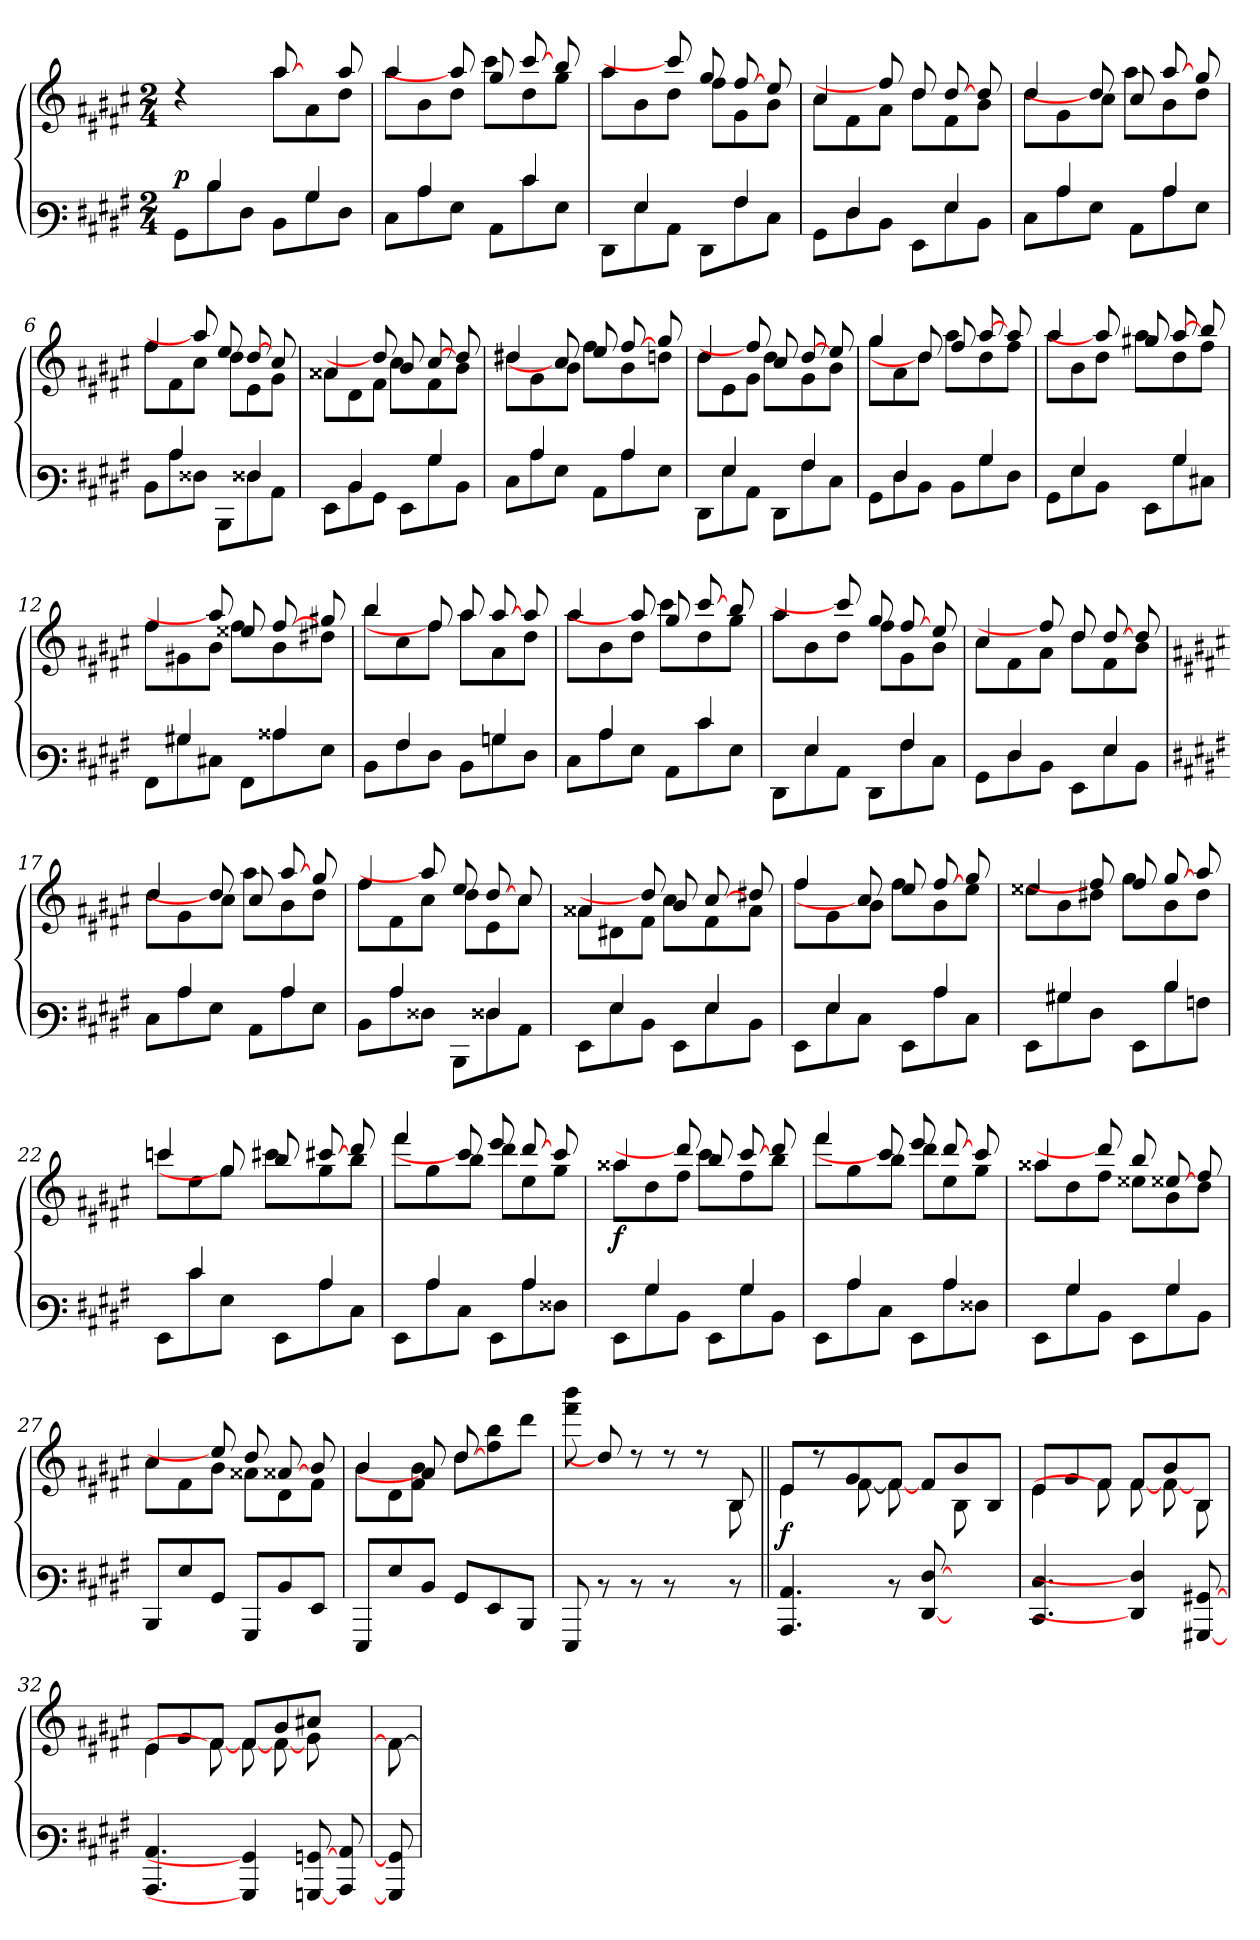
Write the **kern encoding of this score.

**kern	**kern	**dynam
*part1	*part1	*part1
*staff2	*staff1	*staff1/2
*clefF3	*clefG3	*
*k[f#c#g#d#a#]	*k[f#c#g#d#a#]	*
*M2/4	*M2/4	*
=1	=1	=1
*^	*^	*
!	!	!	!	!LO:DY:a=2
8ryy	8BB\L	4rb	4.ryy	p
4d#/	8d#\	.	.	.
.	8F#\J	8ryy	.	.
8ryy	8D#\L	[8ff#/	8ff#\L	.
4B/	8B\	8ryy	8f#\	.
.	8F#\J	8ff#/	8b\J	.
=2	=2	=2	=2	=2
8ryy	8E\L	4ff#/	8ff#\L	.
4c#/	8c#\	.	8g#\	.
.	8G#\J	8ff#/]	8b\J	.
8ryy	8C#\L	8ee/	8aa#\L	.
4e/	8e\	[8aa#/	8b\	.
.	8G#\J	8gg#/	8ee\J	.
=3	=3	=3	=3	=3
8ryy	8FF#\L	4ff#/	8ff#\L	.
4G#/	8G#\	.	8g#\	.
.	8C#\J	8aa#/]	8b\J	.
8ryy	8FF#\L	8ee/	8dd#\L	.
4A#/	8A#\	[8dd#/	8e\	.
.	8E\J	8cc#/	8g#\J	.
=4	=4	=4	=4	=4
8ryy	8BB\L	4a#/	8a#\L	.
4F#/	8F#\	.	8d#\	.
.	8D#\J	8dd#/]	8f#\J	.
8ryy	8GG#\L	8b/	8b\L	.
4G#/	8G#\	[8b/	8d#\	.
.	8D#\J	8b/	8g#\J	.
!!LO:LB:g=z	!!
=5	=5	=5	=5	=5
8ryy	8E\L	4b/	8b\L	.
4c#/	8c#\	.	8e\	.
.	8G#\J	8b/]	8a#\J	.
8ryy	8C#\L	8a#/	8ff#\L	.
4c#/	8c#\	[8ff#/	8g#\	.
.	8G#\J	8ee/	8b\J	.
=6	=6	=6	=6	=6
8ryy	8D#\L	4dd#/	8dd#\L	.
4c#/	8c#\	.	8d#\	.
.	8F##X\J	8ff#/]	8a#\J	.
8ryy	8DD#\L	8cc#/	8b\L	.
4F##X/	8F##X\	[8b/	8c#\	.
.	8C#\J	8a#/	8e\J	.
=7	=7	=7	=7	=7
8ryy	8GG#\L	4f##X/	8f##X\L	.
4D#/	8D#\	.	8B\	.
.	8BB\J	8b/]	8d#\J	.
8ryy	8GG#\L	8g#/	8a#\L	.
4B/	8B\	[8a#/	8d#\	.
.	8D#\J	8b/	8g#\J	.
=8	=8	=8	=8	=8
8ryy	8E\L	4b#X/	8b#X\L	.
4c#/	8c#\	.	8e\	.
.	8G#\J	8a#/]	8g#\J	.
8ryy	8C#\L	8cc#/	8dd#\L	.
4c#/	8c#\	[8dd#/	8g#\	.
.	8G#\J	8ee/	8bn\J	.
!!LO:LB:g=z	!!
=9	=9	=9	=9	=9
8ryy	8FF#\L	4b/	8b\L	.
4G#/	8G#\	.	8c#\	.
.	8C#\J	8dd#/]	8e\J	.
8ryy	8FF#\L	8a#/	8b\L	.
4A#/	8A#\	[8b/	8e\	.
.	8E\J	8cc#/	8g#\J	.
=10	=10	=10	=10	=10
8ryy	8BB\L	4ee/	8ee\L	.
4F#/	8F#\	.	8f#\	.
.	8D#\J	8b/]	8b\J	.
8ryy	8D#\L	8dd#/	8ff#\L	.
4B/	8B\	[8ff#/	8b\	.
.	8F#\J	8ff#/	8dd#\J	.
=11	=11	=11	=11	=11
8ryy	8BB\L	4ff#/	8ff#\L	.
4G#/	8G#\	.	8g#\	.
.	8D#\J	8ff#/]	8b\J	.
8ryy	8GG#\L	8ee#X/	8ff#\L	.
4B/	8B\	[8ff#/	8b\	.
.	8E#X\J	8gg#/	8dd#\J	.
=12	=12	=12	=12	=12
8ryy	8AA#\L	4dd#/	8dd#\L	.
4B#X/	8B#X\	.	8e#X\	.
.	8E#X\J	8ff#/]	8g#\J	.
8ryy	8AA#\L	8cc##X/	8dd#\L	.
4c##X/	8c##X\	[8dd#/	8g#\	.
.	8G#\J	8ee#X/	8b#\J	.
!!LO:LB:g=z	!!
=13	=13	=13	=13	=13
8ryy	8D#\L	4gg#/	8gg#\L	.
4A#/	8A#\	.	8a#\	.
.	8F#\J	8dd#/]	8dd#\J	.
8ryy	8D#\L	8ff#/	8ff#\L	.
4Bn/	8Bn\	[8ff#/	8f#\	.
.	8F#\J	8ff#/	8b\J	.
=14	=14	=14	=14	=14
8ryy	8E\L	4ff#/	8ff#\L	.
4c#/	8c#\	.	8g#\	.
.	8G#\J	8ff#/]	8b\J	.
8ryy	8C#\L	8ee/	8aa#\L	.
4e/	8e\	[8aa#/	8b\	.
.	8G#\J	8gg#/	8ee\J	.
=15	=15	=15	=15	=15
8ryy	8FF#\L	4ff#/	8ff#\L	.
4G#/	8G#\	.	8g#\	.
.	8C#\J	8aa#/]	8b\J	.
8ryy	8FF#\L	8ee/	8dd#\L	.
4A#/	8A#\	[8dd#/	8e\	.
.	8E\J	8cc#/	8g#\J	.
=16	=16	=16	=16	=16
8ryy	8BB\L	4a#/	8a#\L	.
4F#/	8F#\	.	8d#\	.
.	8D#\J	8dd#/]	8f#\J	.
8ryy	8GG#\L	8b/	8b\L	.
4G#/	8G#\	[8b/	8d#\	.
.	8D#\J	8b/	8g#\J	.
!!LO:PB:g=z	!!
=17	=17	=17	=17	=17
*k[f#c#g#d#a#]	*	*k[f#c#g#d#a#]	*	*
8ryy	8E\L	4b/	8b\L	.
4c#/	8c#\	.	8e\	.
.	8G#\J	8b/]	8a#\J	.
8ryy	8C#\L	8a#/	8ff#\L	.
4c#/	8c#\	[8ff#/	8g#\	.
.	8G#\J	8ee/	8b\J	.
=18	=18	=18	=18	=18
8ryy	8D#\L	4dd#/	8dd#\L	.
4c#/	8c#\	.	8d#\	.
.	8F##X\J	8ff#/]	8a#\J	.
8ryy	8DD#\L	8cc#/	8b\L	.
4F##X/	8F##X\	[8b/	8c#\	.
.	8C#\J	8a#/	8a#\J	.
=19	=19	=19	=19	=19
8ryy	8GG#\L	4f##X/	8f##X\L	.
4G#/	8G#\	.	8B#X\	.
.	8D#\J	8b/]	8d#\J	.
8ryy	8GG#\L	8g#/	8a#\L	.
4G#/	8G#\	[8a#/	8d#\	.
.	8D#\J	8b#X/	8f##\J	.
=20	=20	=20	=20	=20
8ryy	8GG#\L	4dd#/	8dd#\L	.
4G#/	8G#\	.	8e\	.
.	8E\J	8a#/]	8g#\J	.
8ryy	8GG#\L	8cc#/	8dd#\L	.
4c#/	8c#\	[8dd#/	8g#\	.
.	8E\J	8ee/	8cc#\J	.
!!LO:LB:g=z	!!
=21	=21	=21	=21	=21
8ryy	8GG#\L	4cc##X/	8cc##X\L	.
4B#X/	8B#X\	.	8g#\	.
.	8F#\J	8dd#/]	8b#X\J	.
8ryy	8GG#\L	8dd#/	8ee\L	.
4d#/	8d#\	[8ee/	8g#\	.
.	8An\J	8ff#/	8b#\J	.
=22	=22	=22	=22	=22
8ryy	8GG#\L	4aan/	8aan\L	.
4e/	8e\	.	8cc#\	.
.	8G#\J	8ee/]	8ee\J	.
8ryy	8GG#\L	8gg#/	8aa#X\L	.
4c#/	8c#\	[8aa#X/	8ee\	.
.	8E\J	8bb/	8gg#\J	.
=23	=23	=23	=23	=23
8ryy	8GG#\L	4ddd#/	8ddd#\L	.
4c#/	8c#\	.	8ee\	.
.	8E\J	8aa#/]	8gg#\J	.
8ryy	8GG#\L	8ccc#/	8bb\L	.
4c#/	8c#\	[8bb/	8cc#\	.
.	8F##X\J	8aa#/	8ee\J	.
=24	=24	=24	=24	=24
!	!	!	!	!LO:DY:b
8ryy	8GG#\L	4ff##X/	8ff##X\L	f
4B/	8B\	.	8b\	.
.	8D#\J	8bb/]	8dd#\J	.
8ryy	8GG#\L	8gg#/	8aa#\L	.
4B/	8B\	[8aa#/	8dd#\	.
.	8D#\J	8bb/	8gg#\J	.
!!LO:LB:g=z	!!
=25	=25	=25	=25	=25
8ryy	8GG#\L	4ddd#/	8ddd#\L	.
4c#/	8c#\	.	8ee\	.
.	8E\J	8aa#/]	8gg#\J	.
8ryy	8GG#\L	8ccc#/	8bb\L	.
4c#/	8c#\	[8bb/	8cc#\	.
.	8F##X\J	8aa#/	8ee\J	.
=26	=26	=26	=26	=26
8ryy	8GG#\L	4ff##X/	8ff##X\L	.
4B/	8B\	.	8b\	.
.	8D#\J	8bb/]	8dd#\J	.
8ryy	8GG#\L	8gg#/	8cc##X\L	.
4B/	8B\	[8cc##X/	8g#\	.
.	8D#\J	8dd#/	8b\J	.
*v	*v	*	*	*
=27	=27	=27	=27
8DD#/L	4a#/	8a#\L	.
8G#/	.	8d#\	.
8BB/J	8cc##/]	8g#\J	.
8BBB/L	8b/	8f##X\L	.
8D#/	[8f##X/	8B\	.
8GG#/J	8g#/	8d#\J	.
=28	=28	=28	=28
8GGG#/L	4g#/	8g#\L	.
8G#/	.	8B\	.
8D#/J	8f##/]	8d#\ 8g#\J	.
8BB/L	[8b/	8b\L	.
8GG#/	4ryy	8dd#\ 8gg#\	.
8DD#/J	.	8bb\J	.
!!LO:LB:g=z	!!
=29	=29	=29	=29
8GGG#/	8ddd#\ 8ggg#\	8ryy	.
*	*v	*v	*
8rD	8b/]	.
8rD	8rb	.
8rD	8rb	.
8ryy	8rb	.
*	*^	*
8rD	8G#/	8G#\	.
=30||	=30||	=30||	=30||
!	!	!	!LO:DY:b
4.CC#/ 4.C#/	8c#/L	4c#\	f
.	8rb	.	.
.	8e/	[<8d#\	.
8rD	8d#/J	8d#\_	.
[8FF#/ [8F#/	8d#/L	8ryy	.
4ryy	8g#/	8G#\	.
.	8G#/J	8ryy	.
=31	=31	=31	=31
4.EE/ 4.E/	8c#/L	4c#\	.
.	8e/	.	.
.	8d#/J	8d#\]	.
4FF#/] 4F#/]	8d#/L	[>8d#\	.
.	8g#/	[8d#\	.
[8BBB#X/ [8BB#X/	8G#/J	8G#\	.
=32	=32	=32	=32
4.CC#/ 4.C#/	8c#/L	4c#\	.
.	8e/	.	.
.	8d#/J	8d#\_	.
4BBB#/] 4BB#/]	8d#/L	[>8d#\	.
.	8g#/	[8d#\	.
[8BBBn/ [8BBn/	8a#X/J	8e\	.
8CC#/ 8C#/	8ryy	8ryy	.
*	*v	*v	*
=33	=33	=33
8BBB/] 8BB/]	8d#\_	.
=	=	=
*-	*-	*-
